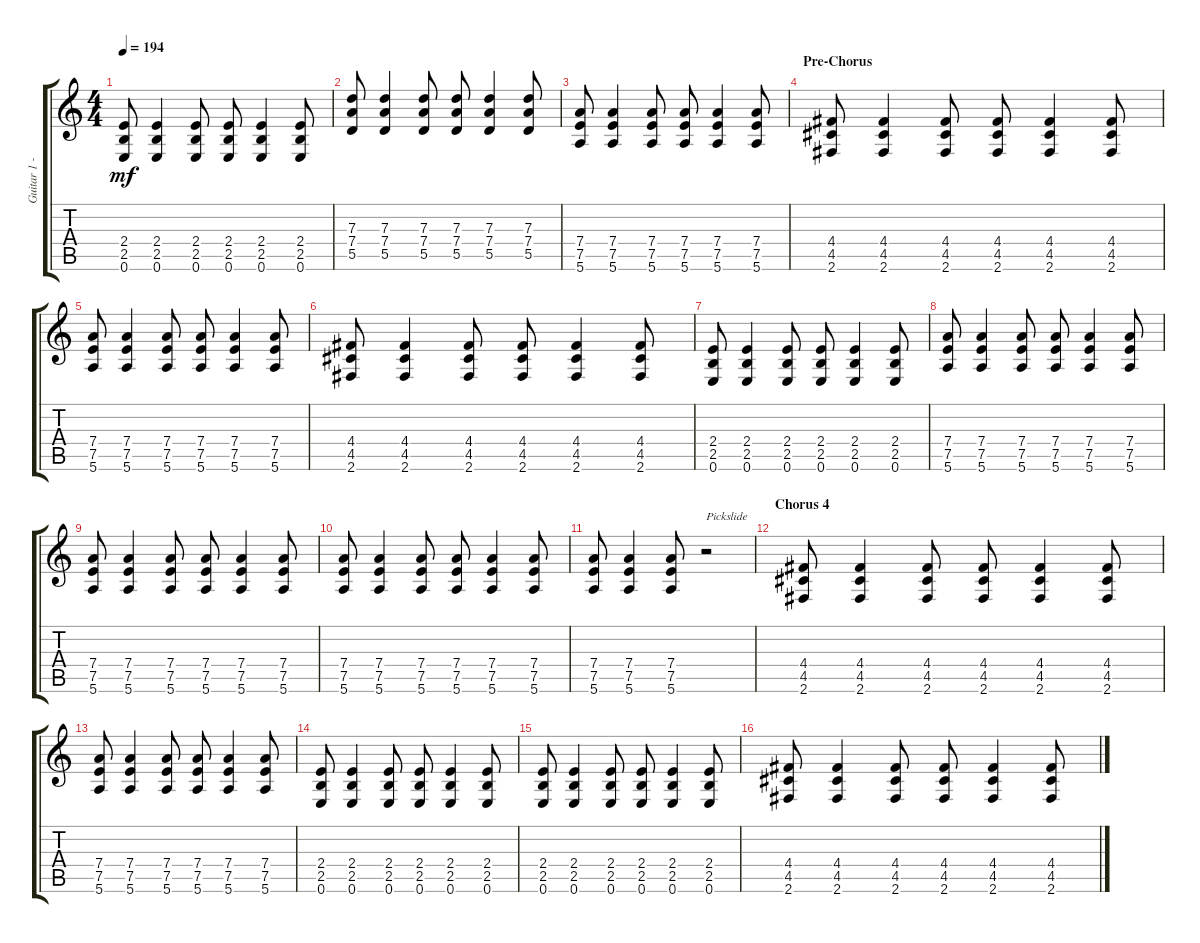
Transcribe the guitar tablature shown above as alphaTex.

\track ("Guitar 1 - El Hefe" "Guitar 1 -") {instrument distortionguitar}
\staff {score tabs}
\tuning (E4 B3 G3 D3 A2 E2) {hide}
\ts (4 4)
\tempo 194
\clef g2
\ks c
(2.4 2.5 0.6).8{dy mf} (2.4 2.5 0.6).4 (2.4 2.5 0.6).8 (2.4 2.5 0.6).8 (2.4 2.5 0.6).4 (2.4 2.5 0.6).8 |
(7.3 7.4 5.5).8 (7.3 7.4 5.5).4 (7.3 7.4 5.5).8 (7.3 7.4 5.5).8 (7.3 7.4 5.5).4 (7.3 7.4 5.5).8 |
(7.4 7.5 5.6).8 (7.4 7.5 5.6).4 (7.4 7.5 5.6).8 (7.4 7.5 5.6).8 (7.4 7.5 5.6).4 (7.4 7.5 5.6).8 |
\section ("" "Pre-Chorus")
(4.4 4.5 2.6).8 (4.4 4.5 2.6).4 (4.4 4.5 2.6).8 (4.4 4.5 2.6).8 (4.4 4.5 2.6).4 (4.4 4.5 2.6).8 |
(7.4 7.5 5.6).8 (7.4 7.5 5.6).4 (7.4 7.5 5.6).8 (7.4 7.5 5.6).8 (7.4 7.5 5.6).4 (7.4 7.5 5.6).8 |
(4.4 4.5 2.6).8 (4.4 4.5 2.6).4 (4.4 4.5 2.6).8 (4.4 4.5 2.6).8 (4.4 4.5 2.6).4 (4.4 4.5 2.6).8 |
(2.4 2.5 0.6).8 (2.4 2.5 0.6).4 (2.4 2.5 0.6).8 (2.4 2.5 0.6).8 (2.4 2.5 0.6).4 (2.4 2.5 0.6).8 |
(7.4 7.5 5.6).8 (7.4 7.5 5.6).4 (7.4 7.5 5.6).8 (7.4 7.5 5.6).8 (7.4 7.5 5.6).4 (7.4 7.5 5.6).8 |
(7.4 7.5 5.6).8 (7.4 7.5 5.6).4 (7.4 7.5 5.6).8 (7.4 7.5 5.6).8 (7.4 7.5 5.6).4 (7.4 7.5 5.6).8 |
(7.4 7.5 5.6).8 (7.4 7.5 5.6).4 (7.4 7.5 5.6).8 (7.4 7.5 5.6).8 (7.4 7.5 5.6).4 (7.4 7.5 5.6).8 |
(7.4 7.5 5.6).8 (7.4 7.5 5.6).4 (7.4 7.5 5.6).8 r.2{txt "Pickslide"} |
\section ("" "Chorus 4")
(4.4 4.5 2.6).8 (4.4 4.5 2.6).4 (4.4 4.5 2.6).8 (4.4 4.5 2.6).8 (4.4 4.5 2.6).4 (4.4 4.5 2.6).8 |
(7.4 7.5 5.6).8 (7.4 7.5 5.6).4 (7.4 7.5 5.6).8 (7.4 7.5 5.6).8 (7.4 7.5 5.6).4 (7.4 7.5 5.6).8 |
(2.4 2.5 0.6).8 (2.4 2.5 0.6).4 (2.4 2.5 0.6).8 (2.4 2.5 0.6).8 (2.4 2.5 0.6).4 (2.4 2.5 0.6).8 |
(2.4 2.5 0.6).8 (2.4 2.5 0.6).4 (2.4 2.5 0.6).8 (2.4 2.5 0.6).8 (2.4 2.5 0.6).4 (2.4 2.5 0.6).8 |
(4.4 4.5 2.6).8 (4.4 4.5 2.6).4 (4.4 4.5 2.6).8 (4.4 4.5 2.6).8 (4.4 4.5 2.6).4 (4.4 4.5 2.6).8
